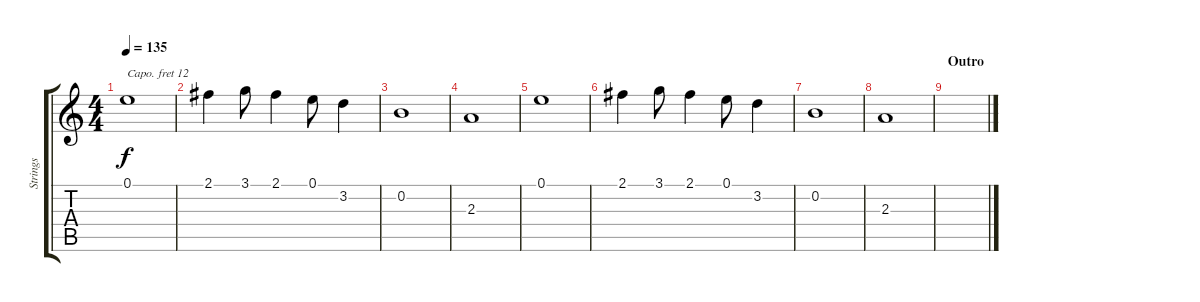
\track ("Strings" "Strings") {instrument stringensemble1}
\staff {score tabs}
\capo 12
\tuning (E4 B3 G3 D3 A2 E2) {hide}
\ts (4 4)
\tempo 135
\clef g2
\ks c
0.1.1{dy f} |
2.1.4 3.1.8 2.1.4 0.1.8 3.2.4 |
0.2.1 |
2.3.1 |
0.1.1 |
2.1.4 3.1.8 2.1.4 0.1.8 3.2.4 |
0.2.1 |
2.3.1 |
\section ("" "Outro")
